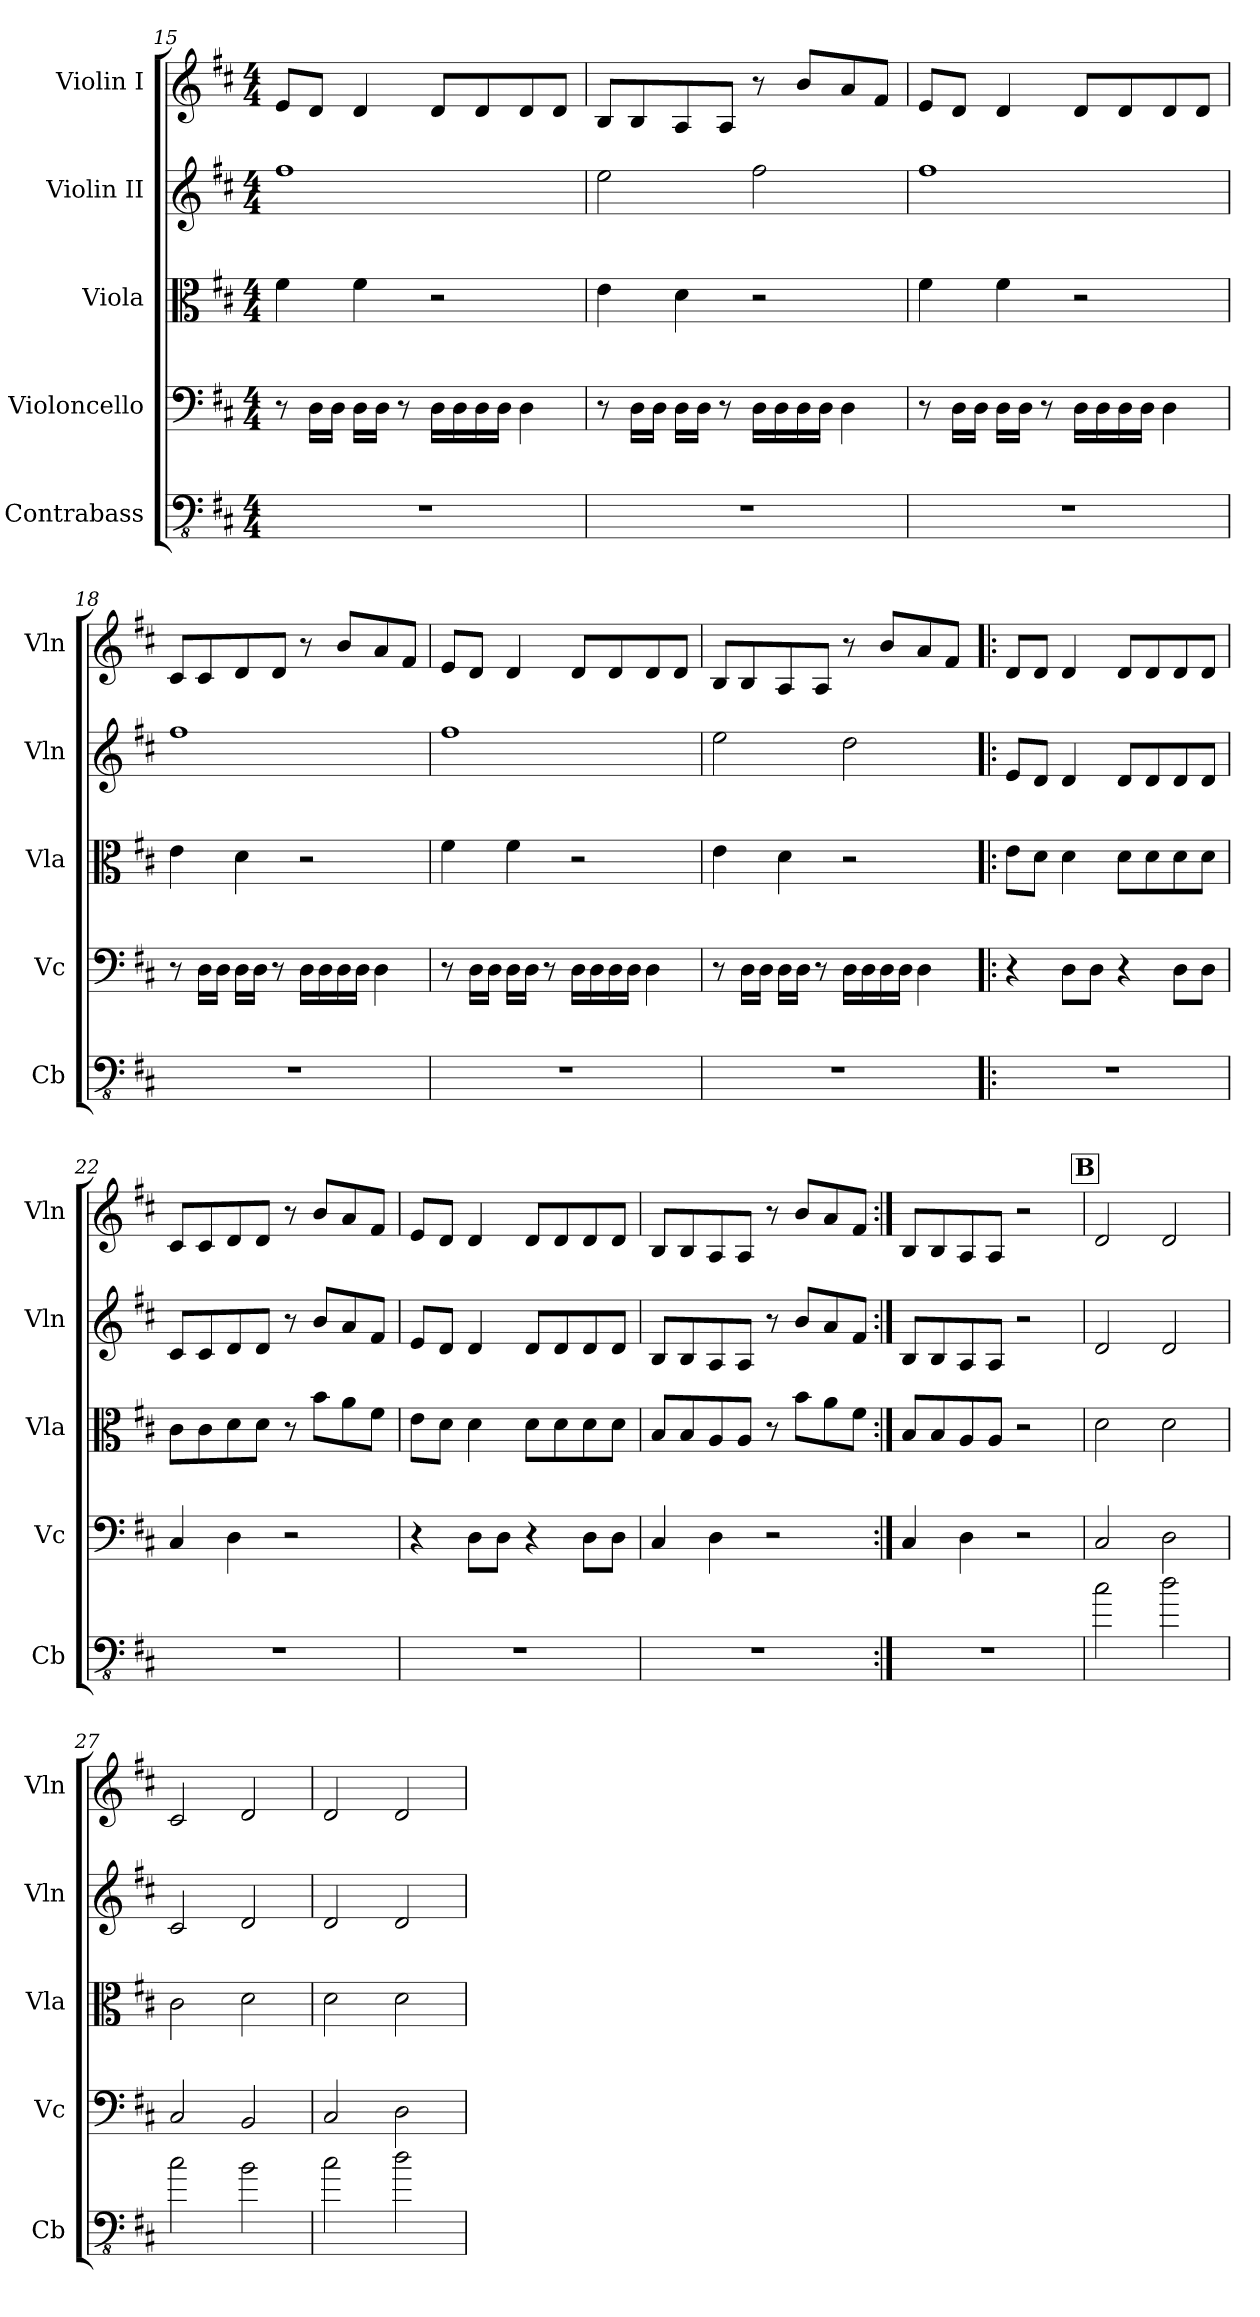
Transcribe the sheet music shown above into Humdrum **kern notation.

**kern	**kern	**kern	**kern	**kern
*part5	*part4	*part3	*part2	*part1
*staff5	*staff4	*staff3	*staff2	*staff1
*I"Contrabass	*I"Violoncello	*I"Viola	*I"Violin II	*I"Violin I
*I'Cb	*I'Vc	*I'Vla	*I'Vln	*I'Vln
*clefFv4	*clefF4	*clefC3	*clefG2	*clefG2
*ITrd7c12	*	*	*	*
*k[f#c#]	*k[f#c#]	*k[f#c#]	*k[f#c#]	*k[f#c#]
*M4/4	*M4/4	*M4/4	*M4/4	*M4/4
=15	=15	=15	=15	=15
1r	8r	4f#\	1ff#	8e/L
.	16D\LL	.	.	8d/J
.	16D\JJ	.	.	.
.	16D\LL	4f#\	.	4d/
.	16D\JJ	.	.	.
.	8r	.	.	.
.	16D\LL	2r	.	8d/L
.	16D\	.	.	.
.	16D\	.	.	8d/
.	16D\JJ	.	.	.
.	4D\	.	.	8d/
.	.	.	.	8d/J
!!LO:PB:g=z
=16	=16	=16	=16	=16
1r	8r	4e\	2ee\	8B/L
.	16D\LL	.	.	8B/
.	16D\JJ	.	.	.
.	16D\LL	4d\	.	8A/
.	16D\JJ	.	.	.
.	8r	.	.	8A/J
.	16D\LL	2r	2ff#\	8r
.	16D\	.	.	.
.	16D\	.	.	8b/L
.	16D\JJ	.	.	.
.	4D\	.	.	8a/
.	.	.	.	8f#/J
=17	=17	=17	=17	=17
1r	8r	4f#\	1ff#	8e/L
.	16D\LL	.	.	8d/J
.	16D\JJ	.	.	.
.	16D\LL	4f#\	.	4d/
.	16D\JJ	.	.	.
.	8r	.	.	.
.	16D\LL	2r	.	8d/L
.	16D\	.	.	.
.	16D\	.	.	8d/
.	16D\JJ	.	.	.
.	4D\	.	.	8d/
.	.	.	.	8d/J
=18	=18	=18	=18	=18
1r	8r	4e\	1ff#	8c#/L
.	16D\LL	.	.	8c#/
.	16D\JJ	.	.	.
.	16D\LL	4d\	.	8d/
.	16D\JJ	.	.	.
.	8r	.	.	8d/J
.	16D\LL	2r	.	8r
.	16D\	.	.	.
.	16D\	.	.	8b/L
.	16D\JJ	.	.	.
.	4D\	.	.	8a/
.	.	.	.	8f#/J
!!LO:LB:g=z
=19	=19	=19	=19	=19
1r	8r	4f#\	1ff#	8e/L
.	16D\LL	.	.	8d/J
.	16D\JJ	.	.	.
.	16D\LL	4f#\	.	4d/
.	16D\JJ	.	.	.
.	8r	.	.	.
.	16D\LL	2r	.	8d/L
.	16D\	.	.	.
.	16D\	.	.	8d/
.	16D\JJ	.	.	.
.	4D\	.	.	8d/
.	.	.	.	8d/J
=20	=20	=20	=20	=20
1r	8r	4e\	2ee\	8B/L
.	16D\LL	.	.	8B/
.	16D\JJ	.	.	.
.	16D\LL	4d\	.	8A/
.	16D\JJ	.	.	.
.	8r	.	.	8A/J
.	16D\LL	2r	2dd\	8r
.	16D\	.	.	.
.	16D\	.	.	8b/L
.	16D\JJ	.	.	.
.	4D\	.	.	8a/
.	.	.	.	8f#/J
=21!|:	=21!|:	=21!|:	=21!|:	=21!|:
1r	4r	8e\L	8e/L	8d/L
.	.	8d\J	8d/J	8d/J
.	8D\L	4d\	4d/	4d/
.	8D\J	.	.	.
.	4r	8d\L	8d/L	8d/L
.	.	8d\	8d/	8d/
.	8D\L	8d\	8d/	8d/
.	8D\J	8d\J	8d/J	8d/J
=22	=22	=22	=22	=22
1r	4C#/	8c#\L	8c#/L	8c#/L
.	.	8c#\	8c#/	8c#/
.	4D\	8d\	8d/	8d/
.	.	8d\J	8d/J	8d/J
.	2r	8r	8r	8r
.	.	8b\L	8b/L	8b/L
.	.	8a\	8a/	8a/
.	.	8f#\J	8f#/J	8f#/J
!!LO:PB:g=z
=23	=23	=23	=23	=23
1r	4r	8e\L	8e/L	8e/L
.	.	8d\J	8d/J	8d/J
.	8D\L	4d\	4d/	4d/
.	8D\J	.	.	.
.	4r	8d\L	8d/L	8d/L
.	.	8d\	8d/	8d/
.	8D\L	8d\	8d/	8d/
.	8D\J	8d\J	8d/J	8d/J
=24	=24	=24	=24	=24
1r	4C#/	8B/L	8B/L	8B/L
.	.	8B/	8B/	8B/
.	4D\	8A/	8A/	8A/
.	.	8A/J	8A/J	8A/J
.	2r	8r	8r	8r
.	.	8b\L	8b/L	8b/L
.	.	8a\	8a/	8a/
.	.	8f#\J	8f#/J	8f#/J
=25:|!	=25:|!	=25:|!	=25:|!	=25:|!
1r	4C#/	8B/L	8B/L	8B/L
.	.	8B/	8B/	8B/
.	4D\	8A/	8A/	8A/
.	.	8A/J	8A/J	8A/J
.	2r	2r	2r	2r
!!LO:REH:place=s1:a:B:fs=14:t=B
=26	=26	=26	=26	=26
2C#\	2C#/	2d\	2d/	2d/
2D\	2D\	2d\	2d/	2d/
=27	=27	=27	=27	=27
2C#\	2C#/	2c#\	2c#/	2c#/
2BB\	2BB/	2d\	2d/	2d/
=28	=28	=28	=28	=28
2C#\	2C#/	2d\	2d/	2d/
2D\	2D\	2d\	2d/	2d/
=	=	=	=	=
*-	*-	*-	*-	*-
